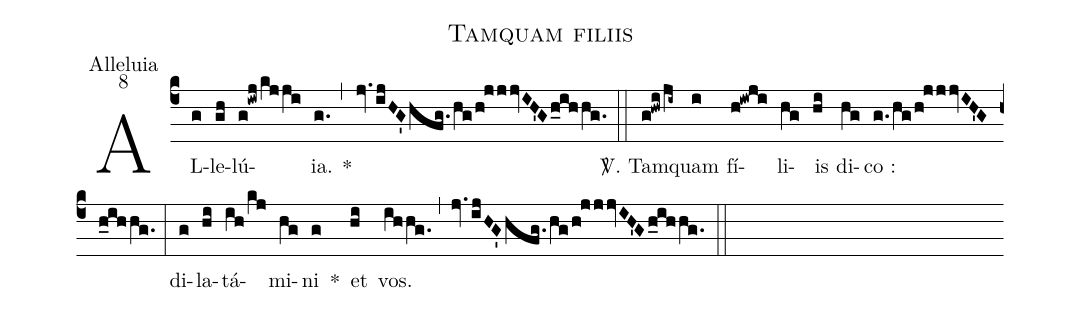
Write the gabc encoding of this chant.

name:Tamquam filiis;
office-part:Alleluia;
mode:8;
%%
(c4) AL(g)le(gh)lú(g!iwj/kjji){ia}.(g.) *(,) (jv.ijHG'hfg.hg/h!jjjvIH'Gh_ihhg.) (::) <sp>V/</sp>. Tam(g!hwi/ji~)quam(i) fí(h!iwji)li(hg)is(hi) di(hg)co :(g./hg/h!jjjvIH'Gh_ihhg.) (:) di(g)la(hi)tá(ih/kj)mi(hg)ni(g) *() et(hi) vos.(ihhg.) (,) (jv.ijHG'hfg.hg/h!jjjvIH'Gh_ihhg.) (::)
